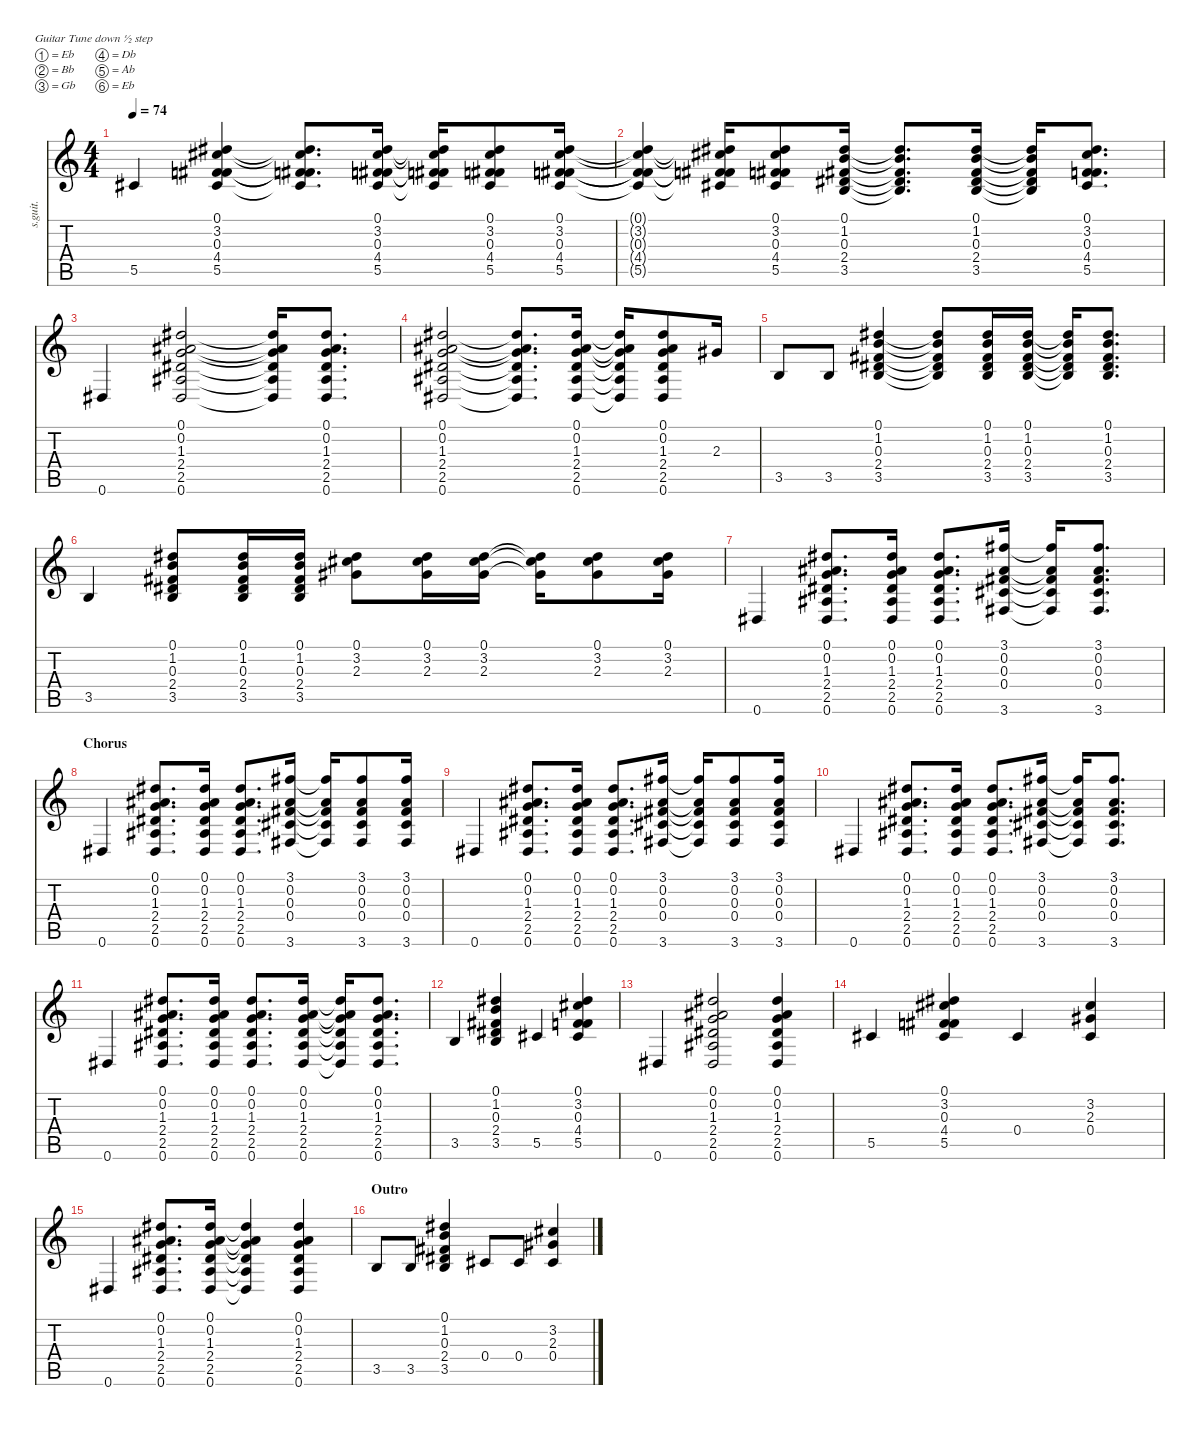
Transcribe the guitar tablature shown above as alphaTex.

\defaultSystemsLayout 4
\hideDynamics
\bracketExtendMode nobrackets
\track ("Pat Smear" "s.guit.") {instrument acousticguitarsteel}
\staff {score tabs}
\tuning (Eb4 Bb3 Gb3 Db3 Ab2 Eb2)
\ts (4 4)
\tempo 74
\clef g2
\ks c
5.5{acc #}.4{dy f} (0.1{acc #} 3.2{acc #} 0.3{acc #} 4.4 5.5{acc #}).4 (0.1{t acc #} 3.2{t acc #} 0.3{t acc #} 4.4{t} 5.5{t acc #}).8{d} (0.1{acc #} 3.2{acc #} 0.3{acc #} 4.4 5.5{acc #}).16 (0.1{t acc #} 3.2{t acc #} 0.3{t acc #} 4.4{t} 5.5{t acc #}).16 (0.1{acc #} 3.2{acc #} 0.3{acc #} 4.4 5.5{acc #}).8 (0.1{acc #} 3.2{acc #} 0.3{acc #} 4.4 5.5{acc #}).16 |
(0.1{t acc #} 3.2{t acc #} 0.3{t acc #} 4.4{t} 5.5{t acc #}).4 (0.1{t acc #} 3.2{t acc #} 0.3{t acc #} 4.4{t} 5.5{t acc #}).16 (0.1{acc #} 3.2{acc #} 0.3{acc #} 4.4 5.5{acc #}).8 (0.1{acc #} 1.2 0.3{acc #} 2.4{acc #} 3.5).16 (0.1{t acc #} 1.2{t} 0.3{t acc #} 2.4{t acc #} 3.5{t}).8{d} (0.1{acc #} 1.2 0.3{acc #} 2.4{acc #} 3.5).16 (0.1{t acc #} 1.2{t} 0.3{t acc #} 2.4{t acc #} 3.5{t}).16 (0.1{acc #} 3.2{acc #} 0.3{acc #} 4.4 5.5{acc #}).8{d} |
0.6{acc #}.4 (0.1{acc #} 0.2{acc #} 1.3 2.4{acc #} 2.5{acc #} 0.6{acc #}).2 (0.1{t acc #} 0.2{t acc #} 1.3{t} 2.4{t acc #} 2.5{t acc #} 0.6{t acc #}).16 (0.1{acc #} 0.2{acc #} 1.3 2.4{acc #} 2.5{acc #} 0.6{acc #}).8{d} |
(0.1{acc #} 0.2{acc #} 1.3 2.4{acc #} 2.5{acc #} 0.6{acc #}).2 (0.1{t acc #} 0.2{t acc #} 1.3{t} 2.4{t acc #} 2.5{t acc #} 0.6{t acc #}).8{d} (0.1{acc #} 0.2{acc #} 1.3 2.4{acc #} 2.5{acc #} 0.6{acc #}).16 (0.1{t acc #} 0.2{t acc #} 1.3{t} 2.4{t acc #} 2.5{t acc #} 0.6{t acc #}).16 (0.1{acc #} 0.2{acc #} 1.3 2.4{acc #} 2.5{acc #} 0.6{acc #}).8 2.3{acc #}.16 |
3.5.8 3.5.8 (0.1{acc #} 1.2 0.3{acc #} 2.4{acc #} 3.5).4 (0.1{t acc #} 1.2{t} 0.3{t acc #} 2.4{t acc #} 3.5{t}).8 (0.1{acc #} 1.2 0.3{acc #} 2.4{acc #} 3.5).16 (0.1{acc #} 1.2 0.3{acc #} 2.4{acc #} 3.5).16 (0.1{t acc #} 1.2{t} 0.3{t acc #} 2.4{t acc #} 3.5{t}).16 (0.1{acc #} 1.2 0.3{acc #} 2.4{acc #} 3.5).8{d} |
3.5.4 (0.1{acc #} 1.2 0.3{acc #} 2.4{acc #} 3.5).8 (0.1{acc #} 1.2 0.3{acc #} 2.4{acc #} 3.5).16 (0.1{acc #} 1.2 0.3{acc #} 2.4{acc #} 3.5).16 (0.1{acc #} 3.2{acc #} 2.3{acc #}).8 (0.1{acc #} 3.2{acc #} 2.3{acc #}).16 (0.1{acc #} 3.2{acc #} 2.3{acc #}).16 (0.1{t acc #} 3.2{t acc #} 2.3{t acc #}).16 (0.1{acc #} 3.2{acc #} 2.3{acc #}).8 (0.1{acc #} 3.2{acc #} 2.3{acc #}).16 |
0.6{acc #}.4 (0.1{acc #} 0.2{acc #} 1.3 2.4{acc #} 2.5{acc #} 0.6{acc #}).8{d} (0.1{acc #} 0.2{acc #} 1.3 2.4{acc #} 2.5{acc #} 0.6{acc #}).16 (0.1{acc #} 0.2{acc #} 1.3 2.4{acc #} 2.5{acc #} 0.6{acc #}).8{d} (3.1{acc #} 0.2{acc #} 0.3{acc #} 0.4{acc #} 3.6{acc #}).16 (3.1{t acc #} 0.2{t acc #} 0.3{t acc #} 0.4{t acc #} 3.6{t acc #}).16 (3.1{acc #} 0.2{acc #} 0.3{acc #} 0.4{acc #} 3.6{acc #}).8{d} |
\section ("" "Chorus")
0.6{acc #}.4 (0.1{acc #} 0.2{acc #} 1.3 2.4{acc #} 2.5{acc #} 0.6{acc #}).8{d} (0.1{acc #} 0.2{acc #} 1.3 2.4{acc #} 2.5{acc #} 0.6{acc #}).16 (0.1{acc #} 0.2{acc #} 1.3 2.4{acc #} 2.5{acc #} 0.6{acc #}).8{d} (3.1{acc #} 0.2{acc #} 0.3{acc #} 0.4{acc #} 3.6{acc #}).16 (3.1{t acc #} 0.2{t acc #} 0.3{t acc #} 0.4{t acc #} 3.6{t acc #}).16 (3.1{acc #} 0.2{acc #} 0.3{acc #} 0.4{acc #} 3.6{acc #}).8 (3.1{acc #} 0.2{acc #} 0.3{acc #} 0.4{acc #} 3.6{acc #}).16 |
0.6{acc #}.4 (0.1{acc #} 0.2{acc #} 1.3 2.4{acc #} 2.5{acc #} 0.6{acc #}).8{d} (0.1{acc #} 0.2{acc #} 1.3 2.4{acc #} 2.5{acc #} 0.6{acc #}).16 (0.1{acc #} 0.2{acc #} 1.3 2.4{acc #} 2.5{acc #} 0.6{acc #}).8{d} (3.1{acc #} 0.2{acc #} 0.3{acc #} 0.4{acc #} 3.6{acc #}).16 (3.1{t acc #} 0.2{t acc #} 0.3{t acc #} 0.4{t acc #} 3.6{t acc #}).16 (3.1{acc #} 0.2{acc #} 0.3{acc #} 0.4{acc #} 3.6{acc #}).8 (3.1{acc #} 0.2{acc #} 0.3{acc #} 0.4{acc #} 3.6{acc #}).16 |
0.6{acc #}.4 (0.1{acc #} 0.2{acc #} 1.3 2.4{acc #} 2.5{acc #} 0.6{acc #}).8{d} (0.1{acc #} 0.2{acc #} 1.3 2.4{acc #} 2.5{acc #} 0.6{acc #}).16 (0.1{acc #} 0.2{acc #} 1.3 2.4{acc #} 2.5{acc #} 0.6{acc #}).8{d} (3.1{acc #} 0.2{acc #} 0.3{acc #} 0.4{acc #} 3.6{acc #}).16 (3.1{t acc #} 0.2{t acc #} 0.3{t acc #} 0.4{t acc #} 3.6{t acc #}).16 (3.1{acc #} 0.2{acc #} 0.3{acc #} 0.4{acc #} 3.6{acc #}).8{d} |
0.6{acc #}.4 (0.1{acc #} 0.2{acc #} 1.3 2.4{acc #} 2.5{acc #} 0.6{acc #}).8{d} (0.1{acc #} 0.2{acc #} 1.3 2.4{acc #} 2.5{acc #} 0.6{acc #}).16 (0.1{acc #} 0.2{acc #} 1.3 2.4{acc #} 2.5{acc #} 0.6{acc #}).8{d} (0.1{acc #} 0.2{acc #} 1.3 2.4{acc #} 2.5{acc #} 0.6{acc #}).16 (0.1{t acc #} 0.2{t acc #} 1.3{t} 2.4{t acc #} 2.5{t acc #} 0.6{t acc #}).16 (0.1{acc #} 0.2{acc #} 1.3 2.4{acc #} 2.5{acc #} 0.6{acc #}).8{d} |
3.5.4 (0.1{acc #} 1.2 0.3{acc #} 2.4{acc #} 3.5).4 5.5{acc #}.4 (0.1{acc #} 3.2{acc #} 0.3{acc #} 4.4 5.5{acc #}).4 |
0.6{acc #}.4 (0.1{acc #} 0.2{acc #} 1.3 2.4{acc #} 2.5{acc #} 0.6{acc #}).2 (0.1{acc #} 0.2{acc #} 1.3 2.4{acc #} 2.5{acc #} 0.6{acc #}).4 |
5.5{acc #}.4 (0.1{acc #} 3.2{acc #} 0.3{acc #} 4.4 5.5{acc #}).4 0.4{acc #}.4 (3.2{acc #} 2.3{acc #} 0.4{acc #}).4 |
0.6{acc #}.4 (0.1{acc #} 0.2{acc #} 1.3 2.4{acc #} 2.5{acc #} 0.6{acc #}).8{d} (0.1{acc #} 0.2{acc #} 1.3 2.4{acc #} 2.5{acc #} 0.6{acc #}).16 (0.1{t acc #} 0.2{t acc #} 1.3{t} 2.4{t acc #} 2.5{t acc #} 0.6{t acc #}).4 (0.1{acc #} 0.2{acc #} 1.3 2.4{acc #} 2.5{acc #} 0.6{acc #}).4 |
\section ("" "Outro")
3.5.8 3.5.8 (0.1{acc #} 1.2 0.3{acc #} 2.4{acc #} 3.5).4 0.4{acc #}.8 0.4{acc #}.8 (3.2{acc #} 2.3{acc #} 0.4{acc #}).4
